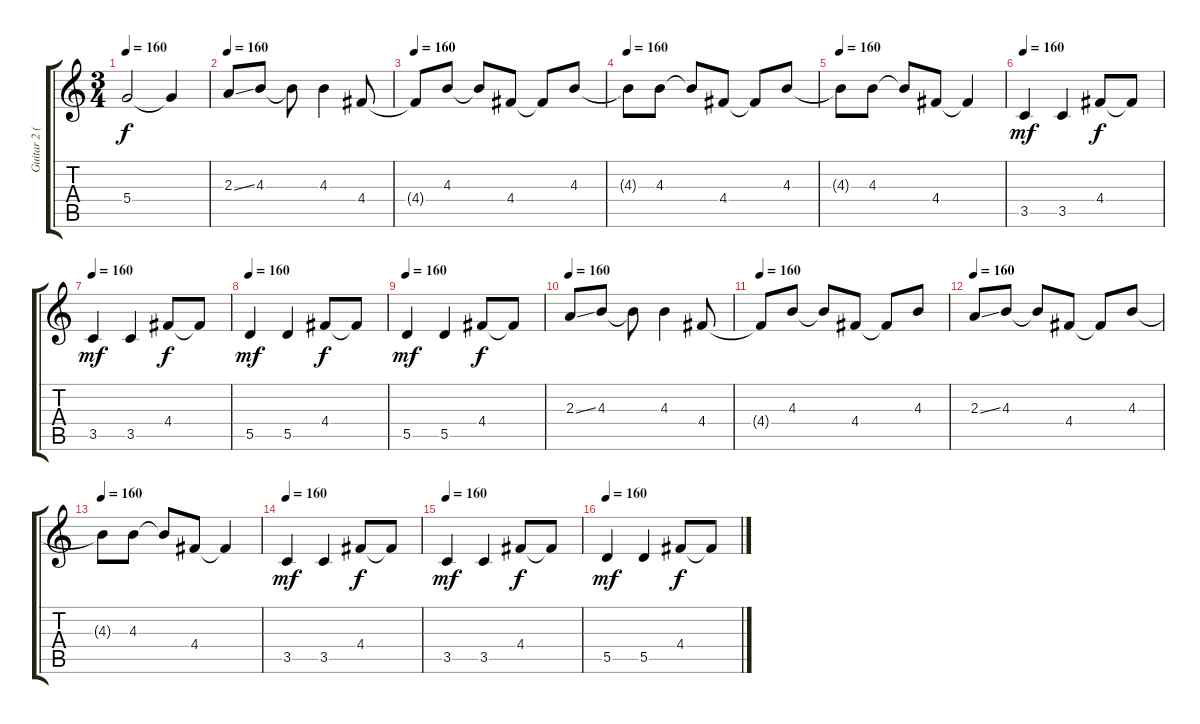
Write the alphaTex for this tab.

\track ("Guitar 2 (Clean)" "Guitar 2 (") {instrument electricguitarclean}
\staff {score tabs}
\tuning (E4 B3 G3 D3 A2 E2) {hide}
\ts (3 4)
\tempo 160
\clef g2
\ks c
5.4{t}.2{dy f} 5.4{t}.4 |
\tempo 160
2.3{ss}.8 4.3.8 4.3{t}.8 4.3.4 4.4.8 |
\tempo 160
4.4{t}.8 4.3.8 4.3{t}.8 4.4.8 4.4{t}.8 4.3.8 |
\tempo 160
4.3{t}.8 4.3.8 4.3{t}.8 4.4.8 4.4{t}.8 4.3.8 |
\tempo 160
4.3{t}.8 4.3.8 4.3{t}.8 4.4.8 4.4{t}.4 |
\tempo 160
3.5.4{dy mf} 3.5.4 4.4.8{dy f} 4.4{t}.8 |
\tempo 160
3.5.4{dy mf} 3.5.4 4.4.8{dy f} 4.4{t}.8 |
\tempo 160
5.5.4{dy mf} 5.5.4 4.4.8{dy f} 4.4{t}.8 |
\tempo 160
5.5.4{dy mf} 5.5.4 4.4.8{dy f} 4.4{t}.8 |
\tempo 160
2.3{ss}.8 4.3.8 4.3{t}.8 4.3.4 4.4.8 |
\tempo 160
4.4{t}.8 4.3.8 4.3{t}.8 4.4.8 4.4{t}.8 4.3.8 |
\tempo 160
2.3{ss}.8 4.3.8 4.3{t}.8 4.4.8 4.4{t}.8 4.3.8 |
\tempo 160
4.3{t}.8 4.3.8 4.3{t}.8 4.4.8 4.4{t}.4 |
\tempo 160
3.5.4{dy mf} 3.5.4 4.4.8{dy f} 4.4{t}.8 |
\tempo 160
3.5.4{dy mf} 3.5.4 4.4.8{dy f} 4.4{t}.8 |
\tempo 160
5.5.4{dy mf} 5.5.4 4.4.8{dy f} 4.4{t}.8
